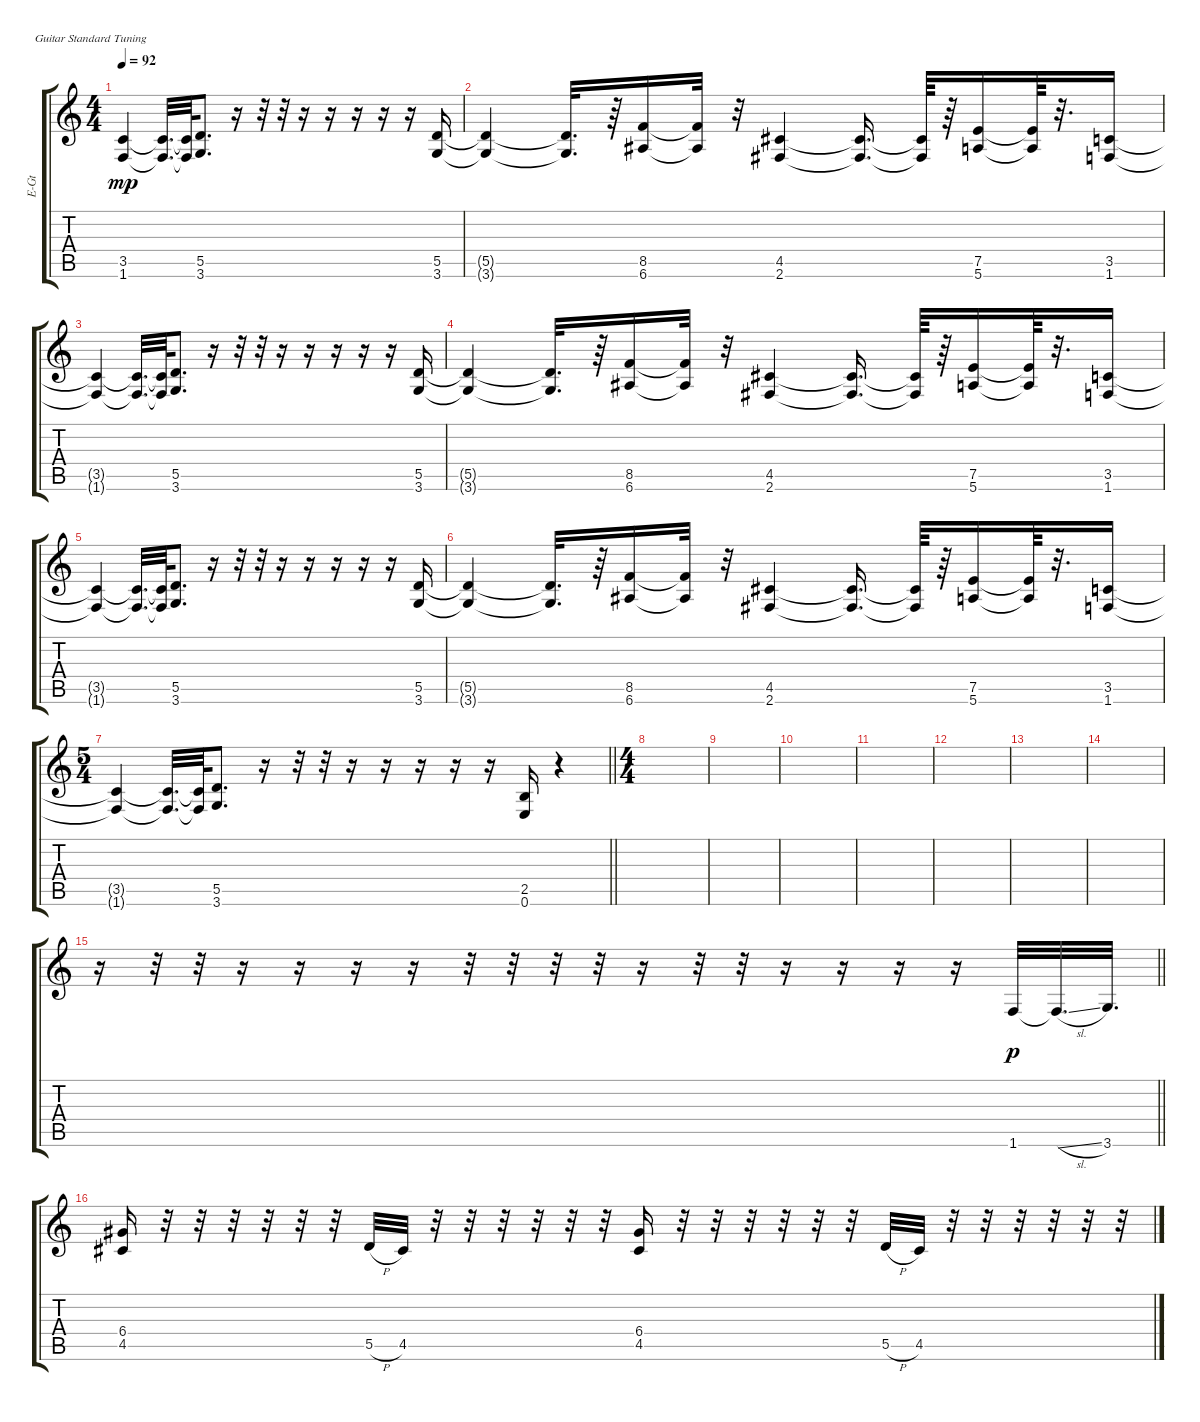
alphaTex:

\track ("Rhythm chord doubling" "E-Gt") {instrument distortionguitar}
\staff {score tabs}
\tuning (E4 B3 G3 D3 A2 E2)
\ts (4 4)
\tempo 92
\clef g2
\ks c
(3.5{t} 1.6{t}).4{dy mp} (3.5{t} 1.6{t}).32{d} (3.5{t} 1.6{t}).64 (5.5 3.6).8{d} r.16 r.32 r.32 r.16 r.16 r.16 r.16 r.16 (5.5 3.6).16 |
(5.5{t} 3.6{t}).4 (5.5{t} 3.6{t}).32{d} r.64 (8.5 6.6).16 (8.5{t} 6.6{t}).32 r.32 (4.5 2.6).4 (4.5{t} 2.6{t}).16{d} (4.5{t} 2.6{t}).64 r.64 (7.5 5.6).16 (7.5{t} 5.6{t}).64 r.32{d} (3.5 1.6).16 |
(3.5{t} 1.6{t}).4 (3.5{t} 1.6{t}).32{d} (3.5{t} 1.6{t}).64 (5.5 3.6).8{d} r.16 r.32 r.32 r.16 r.16 r.16 r.16 r.16 (5.5 3.6).16 |
(5.5{t} 3.6{t}).4 (5.5{t} 3.6{t}).32{d} r.64 (8.5 6.6).16 (8.5{t} 6.6{t}).32 r.32 (4.5 2.6).4 (4.5{t} 2.6{t}).16{d} (4.5{t} 2.6{t}).64 r.64 (7.5 5.6).16 (7.5{t} 5.6{t}).64 r.32{d} (3.5 1.6).16 |
(3.5{t} 1.6{t}).4 (3.5{t} 1.6{t}).32{d} (3.5{t} 1.6{t}).64 (5.5 3.6).8{d} r.16 r.32 r.32 r.16 r.16 r.16 r.16 r.16 (5.5 3.6).16 |
(5.5{t} 3.6{t}).4 (5.5{t} 3.6{t}).32{d} r.64 (8.5 6.6).16 (8.5{t} 6.6{t}).32 r.32 (4.5 2.6).4 (4.5{t} 2.6{t}).16{d} (4.5{t} 2.6{t}).64 r.64 (7.5 5.6).16 (7.5{t} 5.6{t}).64 r.32{d} (3.5 1.6).16 |
\ts (5 4)
\beaming (8 6 4)
\barLineRight lightlight
(3.5{t} 1.6{t}).4 (3.5{t} 1.6{t}).32{d} (3.5{t} 1.6{t}).64 (5.5 3.6).8{d} r.16 r.32 r.32 r.16 r.16 r.16 r.16 r.16 (2.5 0.6).16 r.4 |
\ts (4 4)
\beaming (8 2 2 2 2)
|
|
|
|
|
|
|
\barLineRight lightlight
r.16 r.32 r.32 r.16 r.16 r.16 r.16 r.32 r.32 r.32 r.32 r.16 r.32 r.32 r.16 r.16 r.16 r.16 1.6.32{dy p} 1.6{sl t}.32{d} 3.6.32{d} |
(6.4 4.5).16 r.32 r.32 r.32 r.32 r.32 r.32 5.5{h}.32 4.5.32 r.32 r.32 r.32 r.32 r.32 r.32 (6.4 4.5).16 r.32 r.32 r.32 r.32 r.32 r.32 5.5{h}.32 4.5.32 r.32 r.32 r.32 r.32 r.32 r.32
